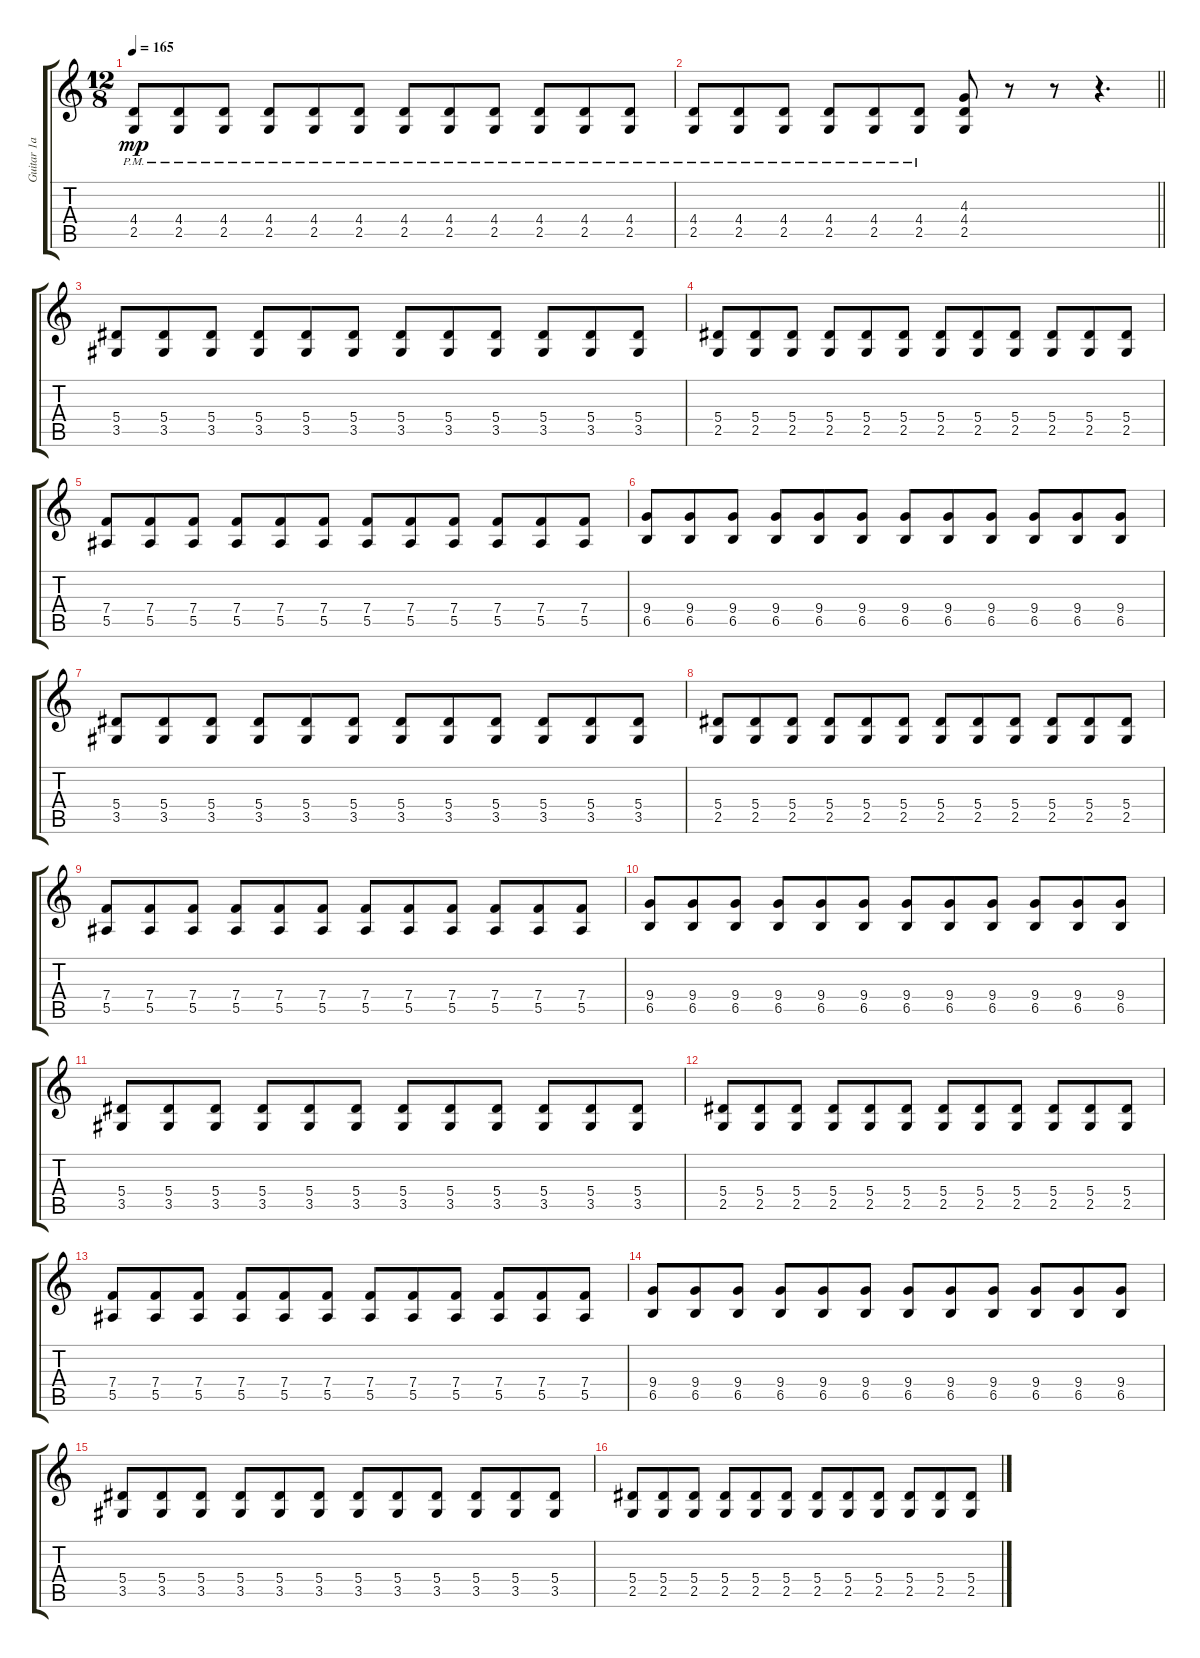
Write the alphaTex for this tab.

\track ("Guitar 1a" "Guitar 1a") {instrument distortionguitar}
\staff {score tabs}
\tuning (C4 G3 Eb3 Bb2 F2 C2) {hide}
\ts (12 8)
\tempo 165
\clef g2
\ks c
(4.4{pm} 2.5{pm}).8{dy mp} (4.4{pm} 2.5{pm}).8 (4.4{pm} 2.5{pm}).8 (4.4{pm} 2.5{pm}).8 (4.4{pm} 2.5{pm}).8 (4.4{pm} 2.5{pm}).8 (4.4{pm} 2.5{pm}).8 (4.4{pm} 2.5{pm}).8 (4.4{pm} 2.5{pm}).8 (4.4{pm} 2.5{pm}).8 (4.4{pm} 2.5{pm}).8 (4.4{pm} 2.5{pm}).8 |
\barLineRight lightlight
(4.4{pm} 2.5{pm}).8 (4.4{pm} 2.5{pm}).8 (4.4{pm} 2.5{pm}).8 (4.4{pm} 2.5{pm}).8 (4.4{pm} 2.5{pm}).8 (4.4{pm} 2.5{pm}).8 (4.3 4.4 2.5).8 r.8 r.8 r.4{d} |
\section ("" "")
(5.4 3.5).8 (5.4 3.5).8 (5.4 3.5).8 (5.4 3.5).8 (5.4 3.5).8 (5.4 3.5).8 (5.4 3.5).8 (5.4 3.5).8 (5.4 3.5).8 (5.4 3.5).8 (5.4 3.5).8 (5.4 3.5).8 |
(5.4 2.5).8 (5.4 2.5).8 (5.4 2.5).8 (5.4 2.5).8 (5.4 2.5).8 (5.4 2.5).8 (5.4 2.5).8 (5.4 2.5).8 (5.4 2.5).8 (5.4 2.5).8 (5.4 2.5).8 (5.4 2.5).8 |
(7.4 5.5).8 (7.4 5.5).8 (7.4 5.5).8 (7.4 5.5).8 (7.4 5.5).8 (7.4 5.5).8 (7.4 5.5).8 (7.4 5.5).8 (7.4 5.5).8 (7.4 5.5).8 (7.4 5.5).8 (7.4 5.5).8 |
(9.4 6.5).8 (9.4 6.5).8 (9.4 6.5).8 (9.4 6.5).8 (9.4 6.5).8 (9.4 6.5).8 (9.4 6.5).8 (9.4 6.5).8 (9.4 6.5).8 (9.4 6.5).8 (9.4 6.5).8 (9.4 6.5).8 |
(5.4 3.5).8 (5.4 3.5).8 (5.4 3.5).8 (5.4 3.5).8 (5.4 3.5).8 (5.4 3.5).8 (5.4 3.5).8 (5.4 3.5).8 (5.4 3.5).8 (5.4 3.5).8 (5.4 3.5).8 (5.4 3.5).8 |
(5.4 2.5).8 (5.4 2.5).8 (5.4 2.5).8 (5.4 2.5).8 (5.4 2.5).8 (5.4 2.5).8 (5.4 2.5).8 (5.4 2.5).8 (5.4 2.5).8 (5.4 2.5).8 (5.4 2.5).8 (5.4 2.5).8 |
(7.4 5.5).8 (7.4 5.5).8 (7.4 5.5).8 (7.4 5.5).8 (7.4 5.5).8 (7.4 5.5).8 (7.4 5.5).8 (7.4 5.5).8 (7.4 5.5).8 (7.4 5.5).8 (7.4 5.5).8 (7.4 5.5).8 |
(9.4 6.5).8 (9.4 6.5).8 (9.4 6.5).8 (9.4 6.5).8 (9.4 6.5).8 (9.4 6.5).8 (9.4 6.5).8 (9.4 6.5).8 (9.4 6.5).8 (9.4 6.5).8 (9.4 6.5).8 (9.4 6.5).8 |
(5.4 3.5).8 (5.4 3.5).8 (5.4 3.5).8 (5.4 3.5).8 (5.4 3.5).8 (5.4 3.5).8 (5.4 3.5).8 (5.4 3.5).8 (5.4 3.5).8 (5.4 3.5).8 (5.4 3.5).8 (5.4 3.5).8 |
(5.4 2.5).8 (5.4 2.5).8 (5.4 2.5).8 (5.4 2.5).8 (5.4 2.5).8 (5.4 2.5).8 (5.4 2.5).8 (5.4 2.5).8 (5.4 2.5).8 (5.4 2.5).8 (5.4 2.5).8 (5.4 2.5).8 |
(7.4 5.5).8 (7.4 5.5).8 (7.4 5.5).8 (7.4 5.5).8 (7.4 5.5).8 (7.4 5.5).8 (7.4 5.5).8 (7.4 5.5).8 (7.4 5.5).8 (7.4 5.5).8 (7.4 5.5).8 (7.4 5.5).8 |
(9.4 6.5).8 (9.4 6.5).8 (9.4 6.5).8 (9.4 6.5).8 (9.4 6.5).8 (9.4 6.5).8 (9.4 6.5).8 (9.4 6.5).8 (9.4 6.5).8 (9.4 6.5).8 (9.4 6.5).8 (9.4 6.5).8 |
(5.4 3.5).8 (5.4 3.5).8 (5.4 3.5).8 (5.4 3.5).8 (5.4 3.5).8 (5.4 3.5).8 (5.4 3.5).8 (5.4 3.5).8 (5.4 3.5).8 (5.4 3.5).8 (5.4 3.5).8 (5.4 3.5).8 |
(5.4 2.5).8 (5.4 2.5).8 (5.4 2.5).8 (5.4 2.5).8 (5.4 2.5).8 (5.4 2.5).8 (5.4 2.5).8 (5.4 2.5).8 (5.4 2.5).8 (5.4 2.5).8 (5.4 2.5).8 (5.4 2.5).8
